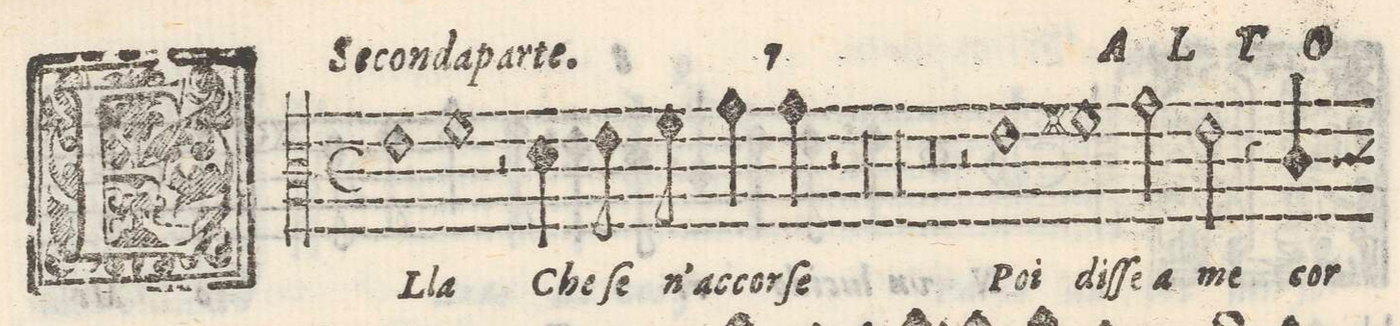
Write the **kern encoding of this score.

**kern	**text
*I"ALTO	*
*clefC3	*
*k[]	*
*M2/1	*
*met(c)	*
1e	EL-
1f	-la
=2-	=2-
2r	.
4d\	che
8e\	ſe
8f\	n`ac-
4g\	-cor-
4g\	ſe
2r	.
=3-	=3-
0r	.
=4-	=4-
0r	.
=5-	=5-
0r	.
=6-	=6-
0r	.
=7-	=7-
0r	.
=8-	=8-
2r	.
1e	Poi
1f\	diſ-
=9-	=9-
.	-ſe
2g\	a
2e\	me
4r	.
4c/	cor
=10-	=10-
*-	*-
